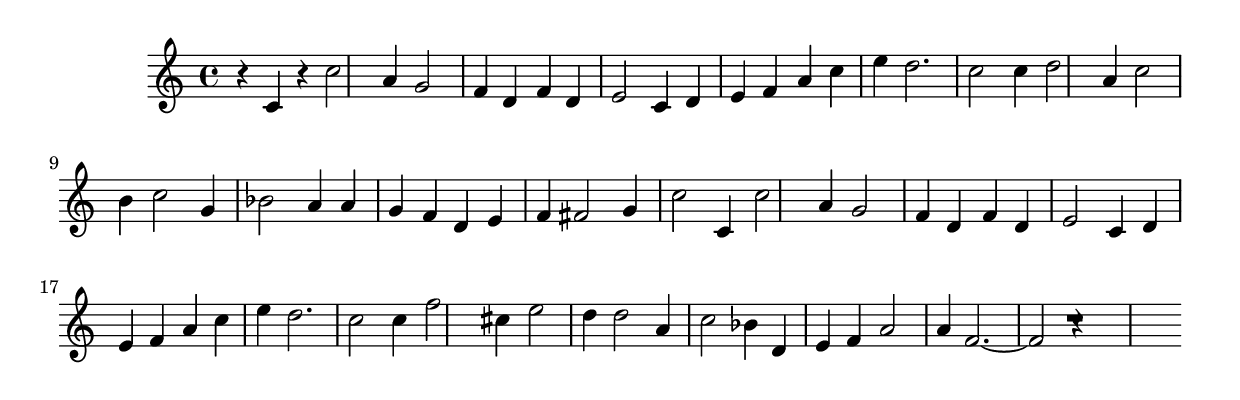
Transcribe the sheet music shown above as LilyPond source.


\version "2.10.33"
% converted from mytest.xml
%\include "mytest-defs.ly" 

%NilsAssign = { b b b b }

PartPOneVoiceOne =  {
    |  % 1
    % \clef "G" \key f \major \time 3/4 | % 1
    r4 c'4 r4 | % 2
    c''2 a'4 | % 3
    g'2 f'4 | % 4
    d'4 f'4 d'4 | % 5
    e'2 c'4 | % 6
    d'4 e'4 f'4 | % 7
    a'4 c''4 e''4 | % 8
    d''2. | % 9
    c''2 c''4 | % \barNumberCheck #10
    d''2 a'4 | % 11
    c''2 b'4 | % 12
    c''2 g'4 | % 13
    bes'2 a'4 | % 14
    a'4 g'4 f'4 | % 15
    d'4 e'4 f'4 | % 16
    fis'2 g'4 | % 17
    c''2 c'4 | % 18
    c''2 a'4 | % 19
    g'2 f'4 | % \barNumberCheck #20
    d'4 f'4 d'4 | % 21
    e'2 c'4 | % 22
    d'4 e'4 f'4 | % 23
    a'4 c''4 e''4 | % 24
    d''2. | % 25
    c''2 c''4 | % 26
    f''2 cis''4 | % 27
    e''2 d''4 | % 28
    d''2 a'4 | % 29
    c''2 bes'4 | %\barNumberCheck #30
    d'4 e'4 f'4 | % 31
    a'2 a'4 | % 32
    f'2. ~ | % 33
    f'2 r4 R1*3/4 }

		<<
        \new Staff <<
                \context Voice = "PartPOneVoiceOne"  \PartPOneVoiceOne
                >>
        >>

